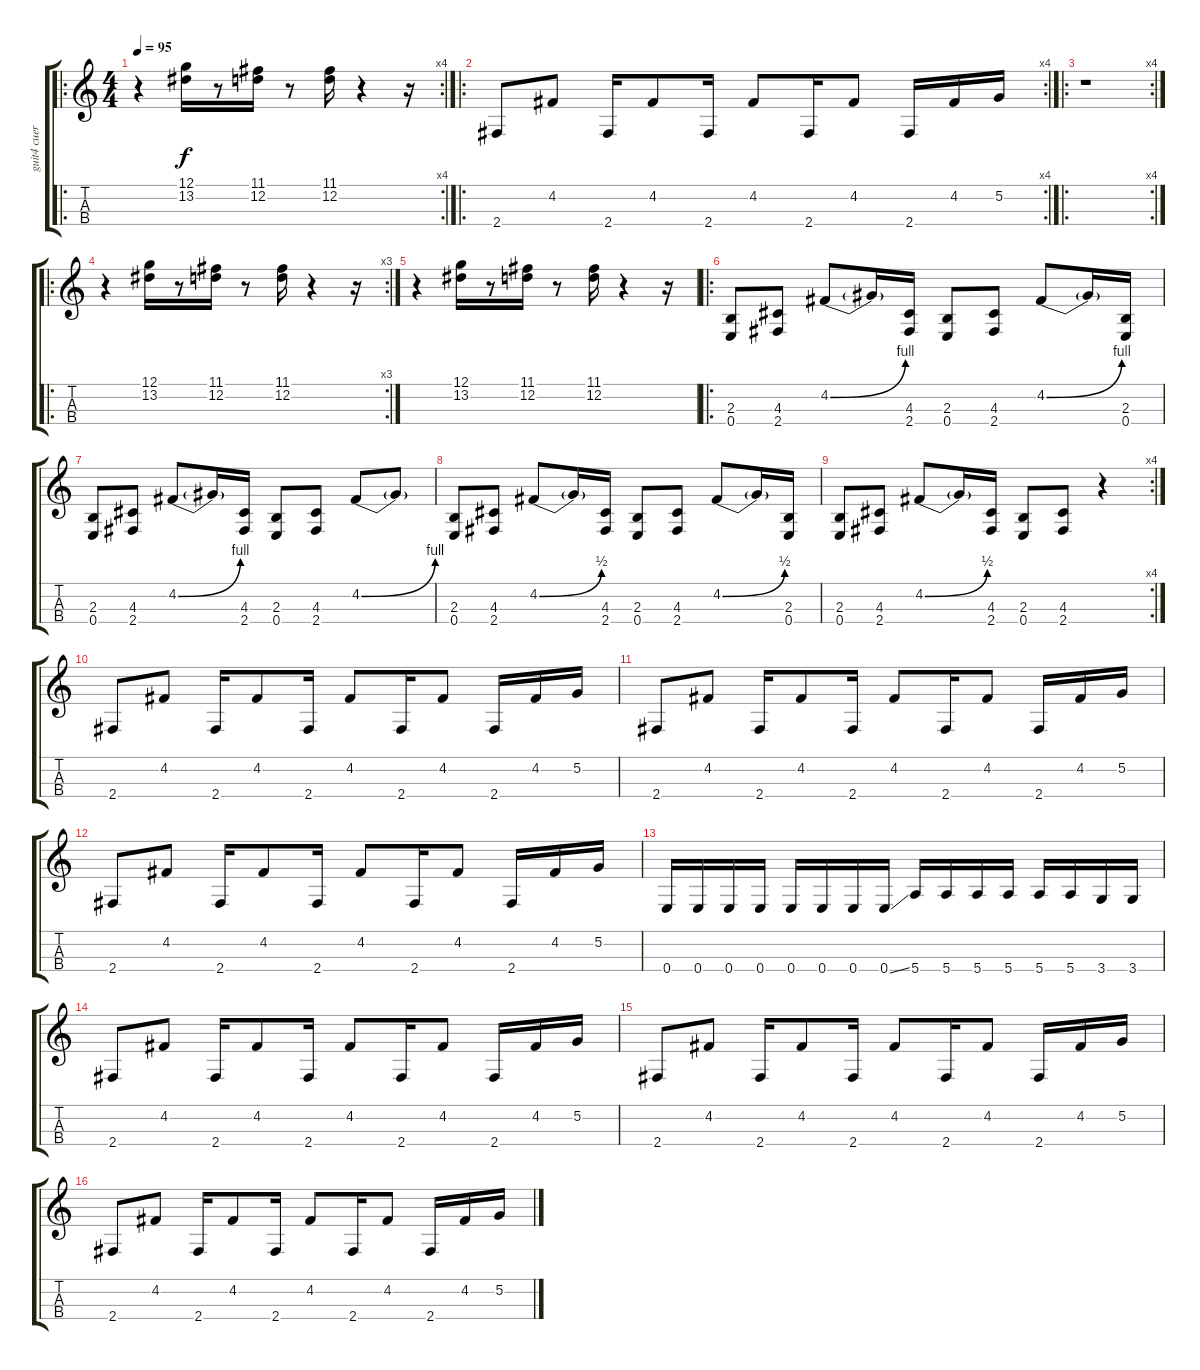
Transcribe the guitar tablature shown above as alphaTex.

\track ("guit4 cuerdas c/dist" "guit4 cuer") {instrument distortionguitar}
\staff {score tabs}
\tuning (G3 D3 A2 E2) {hide}
\ro
\rc 4
\ts (4 4)
\tempo 95
\clef g2
\ks c
r.4{dy f} (12.1 13.2).16 r.8 (11.1 12.2).16 r.8 (11.1 12.2).16 r.4 r.16 |
\ro
\rc 4
2.4.8 4.2.8 2.4.16 4.2.8 2.4.16 4.2.8 2.4.16 4.2.8 2.4.16 4.2.16 5.2.16 |
\ro
\rc 4
r.1 |
\ro
\rc 3
r.4 (12.1 13.2).16 r.8 (11.1 12.2).16 r.8 (11.1 12.2).16 r.4 r.16 |
r.4 (12.1 13.2).16 r.8 (11.1 12.2).16 r.8 (11.1 12.2).16 r.4 r.16 |
\ro
(2.3 0.4).8 (4.3 2.4).8 4.2{be (bend 0 0 60 4)}.8 4.2{t}.16 (4.3 2.4).16 (2.3 0.4).8 (4.3 2.4).8 4.2{be (bend 0 0 60 4)}.8 4.2{t}.16 (2.3 0.4).16 |
(2.3 0.4).8 (4.3 2.4).8 4.2{be (bend 0 0 60 4)}.8 4.2{t}.16 (4.3 2.4).16 (2.3 0.4).8 (4.3 2.4).8 4.2{be (bend 0 0 60 4)}.8 4.2{t}.8 |
(2.3 0.4).8 (4.3 2.4).8 4.2{be (bend 0 0 60 2)}.8 4.2{t}.16 (4.3 2.4).16 (2.3 0.4).8 (4.3 2.4).8 4.2{be (bend 0 0 60 2)}.8 4.2{t}.16 (2.3 0.4).16 |
\rc 4
(2.3 0.4).8 (4.3 2.4).8 4.2{be (bend 0 0 60 2)}.8 4.2{t}.16 (4.3 2.4).16 (2.3 0.4).8 (4.3 2.4).8 r.4 |
2.4.8 4.2.8 2.4.16 4.2.8 2.4.16 4.2.8 2.4.16 4.2.8 2.4.16 4.2.16 5.2.16 |
2.4.8 4.2.8 2.4.16 4.2.8 2.4.16 4.2.8 2.4.16 4.2.8 2.4.16 4.2.16 5.2.16 |
2.4.8 4.2.8 2.4.16 4.2.8 2.4.16 4.2.8 2.4.16 4.2.8 2.4.16 4.2.16 5.2.16 |
0.4.16 0.4.16 0.4.16 0.4.16 0.4.16 0.4.16 0.4.16 0.4{ss}.16 5.4.16 5.4.16 5.4.16 5.4.16 5.4.16 5.4.16 3.4.16 3.4.16 |
2.4.8 4.2.8 2.4.16 4.2.8 2.4.16 4.2.8 2.4.16 4.2.8 2.4.16 4.2.16 5.2.16 |
2.4.8 4.2.8 2.4.16 4.2.8 2.4.16 4.2.8 2.4.16 4.2.8 2.4.16 4.2.16 5.2.16 |
2.4.8 4.2.8 2.4.16 4.2.8 2.4.16 4.2.8 2.4.16 4.2.8 2.4.16 4.2.16 5.2.16
